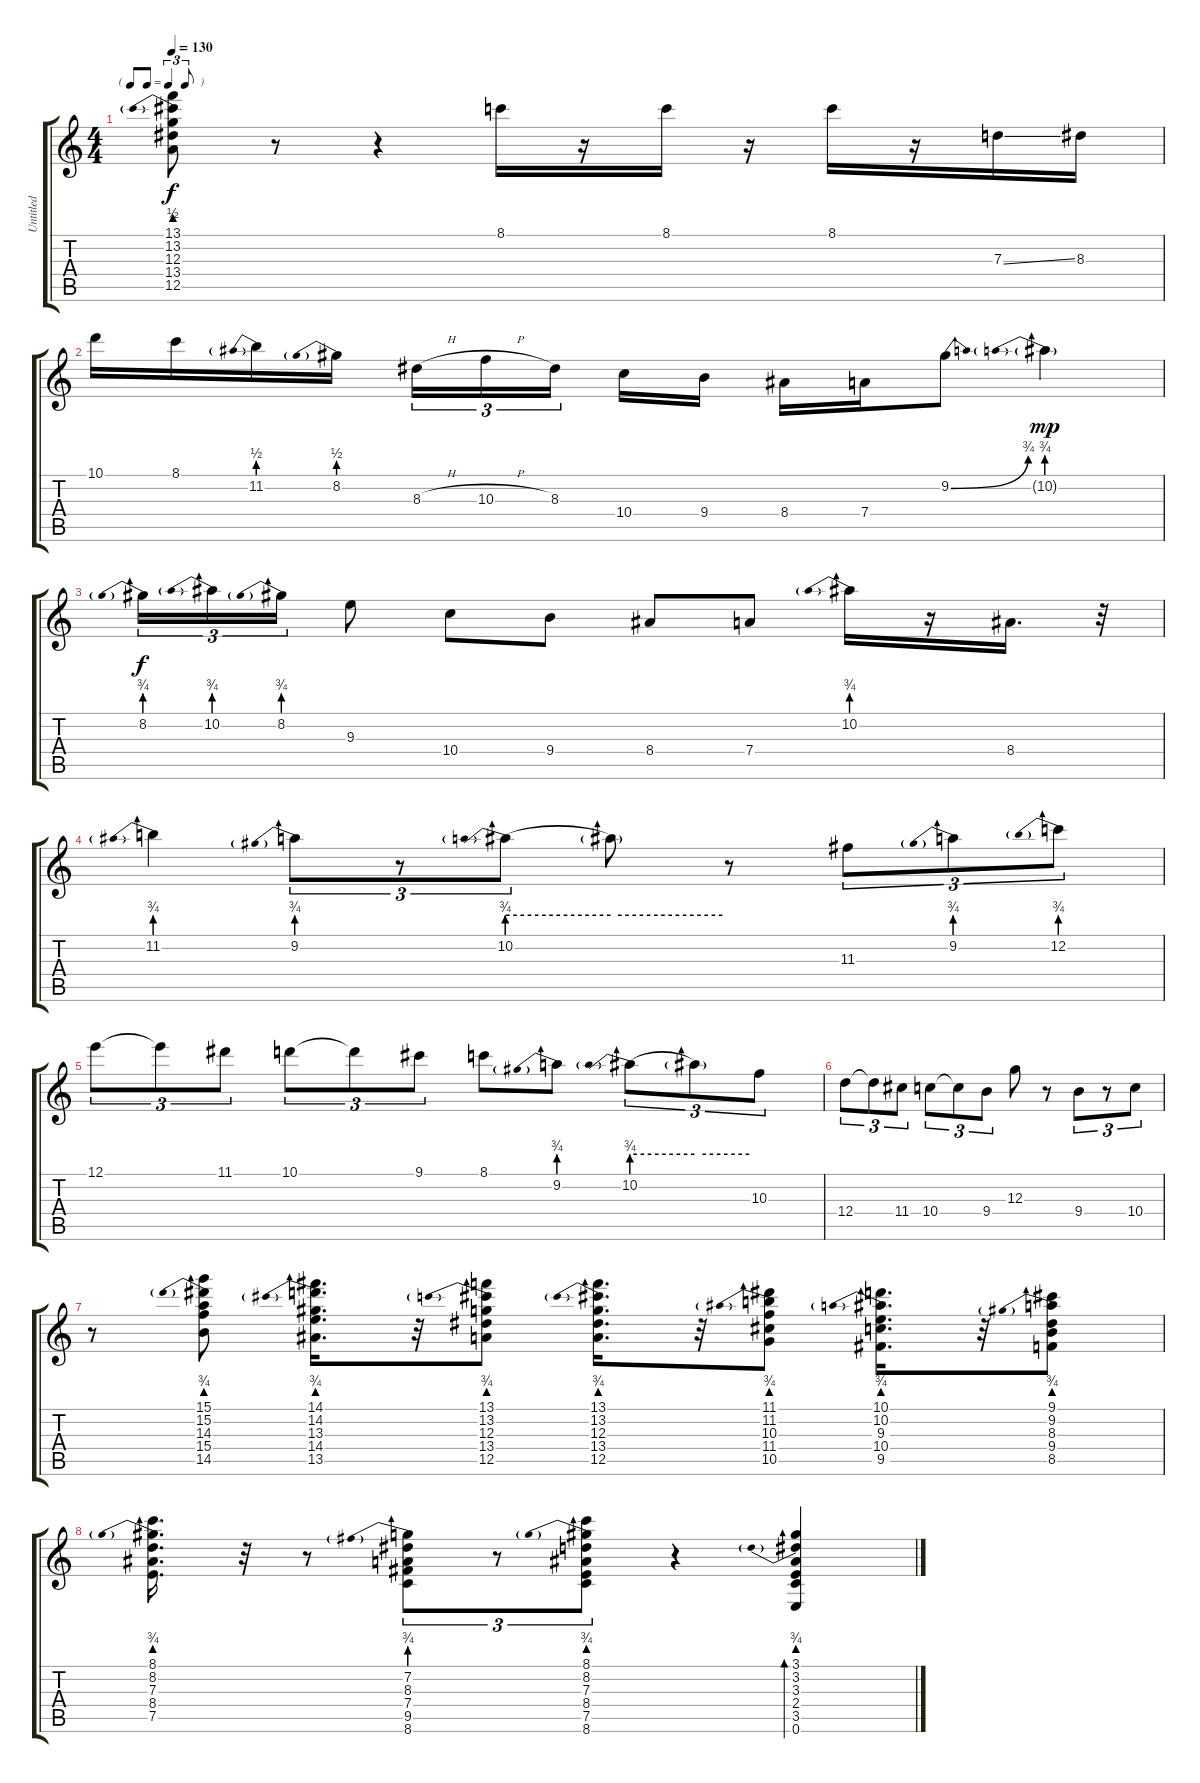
\track ("Untitled" "Untitled") {instrument acousticguitarsteel}
\staff {score tabs}
\tuning (E4 B3 G3 D3 A2 E2) {hide}
\ts (4 4)
\tf triplet8th
\tempo 130
\clef g2
\ks c
(13.1 13.2{be (prebend 0 2 60 2)} 12.3 13.4 12.5).8{dy f} r.8 r.4 8.1.16 r.16 8.1.16 r.16 8.1.16 r.16 7.3{ss}.16 8.3.16 |
10.1.16 8.1.16 11.2{be (prebend 0 2 60 2)}.16 8.2{be (prebend 0 2 60 2)}.16 8.3{h}.16{tu (3 2)} 10.3{h}.16{tu (3 2)} 8.3.16{tu (3 2) beam splitsecondary} 10.4.16 9.4.16 8.4.16 7.4.16 9.2{be (bend 0 0 60 3)}.8 10.2{be (prebend 0 3 60 3) g}.4{dy mp} |
8.2{be (prebend 0 3 60 3)}.16{tu (3 2) dy f} 10.2{be (prebend 0 3 60 3)}.16{tu (3 2)} 8.2{be (prebend 0 3 60 3)}.16{tu (3 2)} 9.3.8 10.4.8 9.4.8 8.4.8 7.4.8 10.2{be (prebend 0 3 60 3)}.16 r.16 8.4.16{d} r.32 |
11.2{be (prebend 0 3 60 3)}.4 9.2{be (prebend 0 3 60 3)}.8{tu (3 2)} r.8{tu (3 2)} 10.2{be (prebend 0 3 60 3)}.8{tu (3 2)} 10.2{be (hold 0 3 60 3) t}.8 r.8 11.3.8{tu (3 2)} 9.2{be (prebend 0 3 60 3)}.8{tu (3 2)} 12.2{be (prebend 0 3 60 3)}.8{tu (3 2)} |
12.1.8{tu (3 2)} 12.1{t}.8{tu (3 2)} 11.1.8{tu (3 2)} 10.1.8{tu (3 2)} 10.1{t}.8{tu (3 2)} 9.1.8{tu (3 2)} 8.1.8 9.2{be (prebend 0 3 60 3)}.8 10.2{be (prebend 0 3 60 3)}.8{tu (3 2)} 10.2{be (hold 0 3 60 3) t}.8{tu (3 2)} 10.3.8{tu (3 2)} |
12.4.8{tu (3 2)} 12.4{t}.8{tu (3 2)} 11.4.8{tu (3 2)} 10.4.8{tu (3 2)} 10.4{t}.8{tu (3 2)} 9.4.8{tu (3 2)} 12.3.8 r.8 9.4.8{tu (3 2)} r.8{tu (3 2)} 10.4.8{tu (3 2)} |
r.8 (15.1 15.2{be (prebend 0 3 60 3)} 14.3 15.4 14.5).8 (14.1 14.2{be (prebend 0 3 60 3)} 13.3 14.4 13.5).16{d} r.32 (13.1 13.2{be (prebend 0 3 60 3)} 12.3 13.4 12.5).8 (13.1 13.2{be (prebend 0 3 60 3)} 12.3 13.4 12.5).16{d} r.32 (11.1 11.2{be (prebend 0 3 60 3)} 10.3 11.4 10.5).8 (10.1 10.2{be (prebend 0 3 60 3)} 9.3 10.4 9.5).16{d} r.32 (9.1 9.2{be (prebend 0 3 60 3)} 8.3 9.4 8.5).8 |
(8.1 8.2{be (prebend 0 3 60 3)} 7.3 8.4 7.5).16{d} r.32 r.8 (7.2{be (prebend 0 3 60 3)} 8.3 7.4 9.5 8.6).8{tu (3 2)} r.8{tu (3 2)} (8.1 8.2{be (prebend 0 3 60 3)} 7.3 8.4 7.5 8.6).8{tu (3 2)} r.4 (3.1 3.2{be (prebend 0 3 60 3)} 3.3 2.4 3.5 0.6).4{bd 30}
